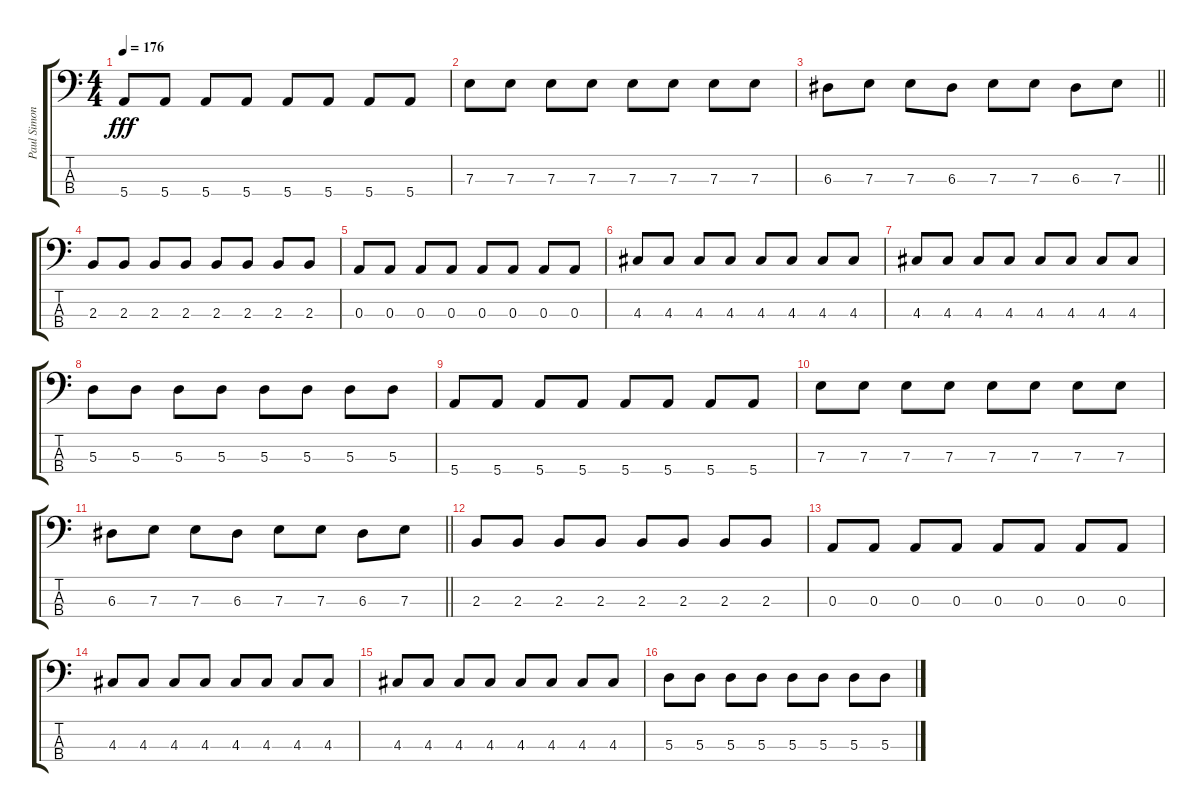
\track ("Paul Simonon - Bass Guitar" "Paul Simon") {instrument electricbassfinger}
\staff {score tabs}
\tuning (G2 D2 A1 E1) {hide}
\ts (4 4)
\tempo 176
\clef f4
\ks c
5.4.8{dy fff} 5.4.8 5.4.8 5.4.8 5.4.8 5.4.8 5.4.8 5.4.8 |
7.3.8 7.3.8 7.3.8 7.3.8 7.3.8 7.3.8 7.3.8 7.3.8 |
\barLineRight lightlight
6.3.8 7.3.8 7.3.8 6.3.8 7.3.8 7.3.8 6.3.8 7.3.8 |
2.3.8 2.3.8 2.3.8 2.3.8 2.3.8 2.3.8 2.3.8 2.3.8 |
0.3.8 0.3.8 0.3.8 0.3.8 0.3.8 0.3.8 0.3.8 0.3.8 |
4.3.8 4.3.8 4.3.8 4.3.8 4.3.8 4.3.8 4.3.8 4.3.8 |
4.3.8 4.3.8 4.3.8 4.3.8 4.3.8 4.3.8 4.3.8 4.3.8 |
5.3.8 5.3.8 5.3.8 5.3.8 5.3.8 5.3.8 5.3.8 5.3.8 |
5.4.8 5.4.8 5.4.8 5.4.8 5.4.8 5.4.8 5.4.8 5.4.8 |
7.3.8 7.3.8 7.3.8 7.3.8 7.3.8 7.3.8 7.3.8 7.3.8 |
\barLineRight lightlight
6.3.8 7.3.8 7.3.8 6.3.8 7.3.8 7.3.8 6.3.8 7.3.8 |
2.3.8 2.3.8 2.3.8 2.3.8 2.3.8 2.3.8 2.3.8 2.3.8 |
0.3.8 0.3.8 0.3.8 0.3.8 0.3.8 0.3.8 0.3.8 0.3.8 |
4.3.8 4.3.8 4.3.8 4.3.8 4.3.8 4.3.8 4.3.8 4.3.8 |
4.3.8 4.3.8 4.3.8 4.3.8 4.3.8 4.3.8 4.3.8 4.3.8 |
5.3.8 5.3.8 5.3.8 5.3.8 5.3.8 5.3.8 5.3.8 5.3.8
